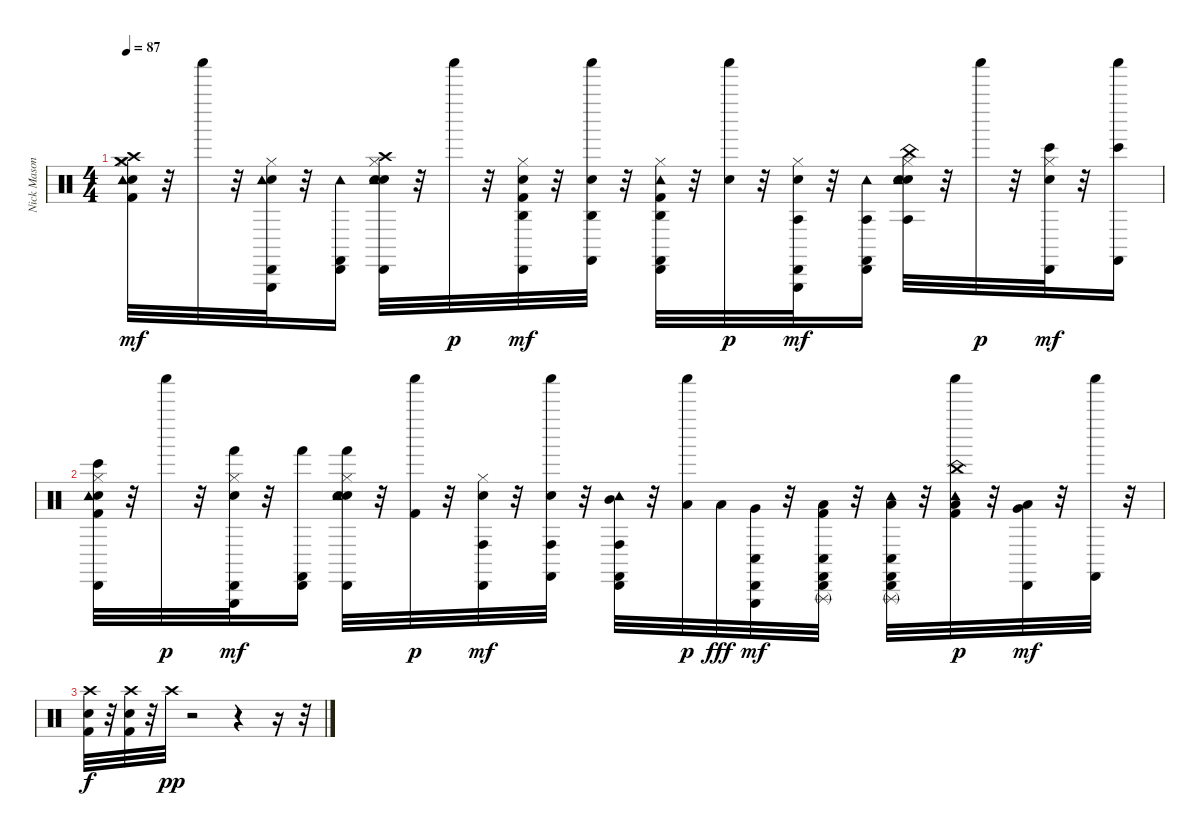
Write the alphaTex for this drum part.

\track ("Nick Mason (Drums)" "Nick Mason") {instrument percussion}
\staff {score}
\articulation defaults
\ts (4 4)
\tempo 87
\clef neutral
\ks c
("Hi-Hat (closed)" "Kick (hit) 2" "Snare (hit) 2" "Tambourine (hit)" "Crash high (hit)" "Crash medium (hit)").32{dy mf} r.32 "Shaker (hit)".32 r.32 ("Hi-Hat (closed)" "Snare (hit) 2" "Tambourine (hit)" "Cabasa (hit)" "Triangle (hit)").32 r.32 ("Tambourine (hit)" "Cabasa (hit)" "Castanets (hit)").16 ("Electric Snare (hit)" "Hi-Hat (closed)" "Crash high (hit)" "Snare (hit) 2" "Tambourine (hit)" "Cabasa (hit)").32 r.32 "Shaker (hit)".32{dy p} r.32 ("Hi-Hat (closed)" "Kick (hit) 2" "Snare (hit) 2" "Agogo high (hit)" "Cabasa (hit)").32{dy mf} r.32 ("Snare (hit) 2" "Agogo high (hit)" "Shaker (hit)" "Castanets (hit)").32 r.32 ("Hi-Hat (closed)" "Kick (hit) 2" "Agogo high (hit)" "Cabasa (hit)" "Tambourine (hit)" "Castanets (hit)").32 r.32 ("Snare (hit) 2" "Shaker (hit)").32{dy p} r.32 ("Hi-Hat (closed)" "Snare (hit) 2" "Agogo tow (hit)" "Cabasa (hit)" "Triangle (hit)").32{dy mf} r.32 ("Agogo tow (hit)" "Cabasa (hit)" "Tambourine (hit)" "Castanets (hit)").16 ("Electric Snare (hit)" "Hi-Hat (closed)" "China (hit)" "Snare (hit) 2" "Agogo tow (hit)" "Tambourine (hit)").32 r.32 "Shaker (hit)".32{dy p} r.32 ("Hi-Hat (closed)" "Snare (hit) 2" "Bongo High (hit)" "Cabasa (hit)").32{dy mf} r.32 ("Bongo High (hit)" "Shaker (hit)" "Castanets (hit)").16 |
("Hi-Hat (closed)" "Kick (hit) 2" "Snare (hit) 2" "Bongo High (hit)" "Cabasa (hit)" "Tambourine (hit)").32 r.32 "Shaker (hit)".32{dy p} r.32 ("Hi-Hat (closed)" "Snare (hit) 2" "Hand (hit)" "Cabasa (hit)" "Triangle (hit)").32{dy mf} r.32 ("Hand (hit)" "Cabasa (hit)" "Castanets (hit)").16 ("Electric Snare (hit)" "Hi-Hat (closed)" "Snare (hit) 2" "Hand (hit)" "Cabasa (hit)" "Tambourine (hit)").32 r.32 ("Kick (hit) 2" "Shaker (hit)").32{dy p} r.32 ("Hi-Hat (closed)" "Snare (hit) 2" "Conga high (hit)" "Cabasa (hit)").32{dy mf} r.32 ("Snare (hit) 2" "Conga high (hit)" "Shaker (hit)" "Castanets (hit)").32 r.32 ("Mid Tom (hit)" "Conga high (hit)" "Cabasa (hit)" "Tambourine (hit)" "Castanets (hit)").32 r.32 ("Low Tom (hit)" "Shaker (hit)").32{dy p} "Low Tom (hit)".32{dy fff} ("Very Low Tom (hit)" "Conga low (hit)" "Cabasa (hit)" "Triangle (hit)").32{dy mf} r.32 ("Low Floor Tom (hit)" "Kick (hit) 2" "Conga low (hit)" "Cabasa (hit)" "Castanets (hit)" "Triangle (rnute)").32 r.32 ("Low Tom (hit)" "Conga low (hit)" "Cabasa (hit)" "Tambourine (hit)" "Castanets (hit)" "Triangle (rnute)").32 r.32 ("Low Tom (hit)" "Kick (hit) 2" "China (hit)" "Tambourine (hit)" "Shaker (hit)").32{dy p} r.32 ("Very Low Tom (hit)" "Low Floor Tom (hit)" "Cabasa (hit)").32{dy mf} r.32 ("Shaker (hit)" "Castanets (hit)").32 r.32 |
("Crash high (hit)" "Kick (hit) 2" "Snare (hit) 2").32{dy f} r.32 ("Crash high (hit)" "Kick (hit) 2" "Snare (hit) 2").32 r.32 "Crash high (hit)".32{dy pp} r.2 r.4 r.16 r.32
